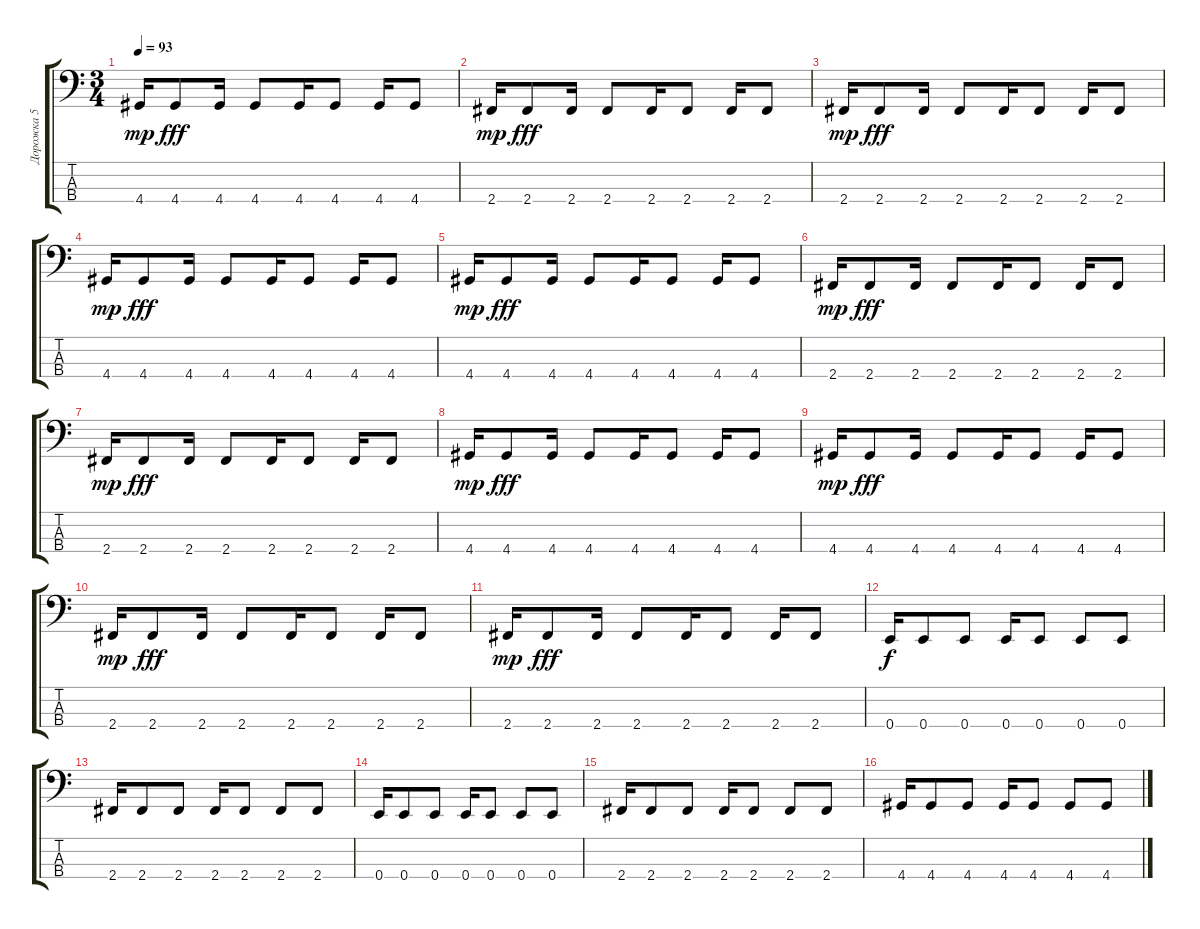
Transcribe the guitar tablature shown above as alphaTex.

\track ("Дорожка 5" "Дорожка 5") {instrument electricbassfinger}
\staff {score tabs}
\tuning (G2 D2 A1 E1) {hide}
\ts (3 4)
\tempo 93
\clef f4
\ks c
4.4.16{dy mp} 4.4.8{dy fff} 4.4.16 4.4.8 4.4.16 4.4.8 4.4.16 4.4.8 |
2.4.16{dy mp} 2.4.8{dy fff} 2.4.16 2.4.8 2.4.16 2.4.8 2.4.16 2.4.8 |
2.4.16{dy mp} 2.4.8{dy fff} 2.4.16 2.4.8 2.4.16 2.4.8 2.4.16 2.4.8 |
4.4.16{dy mp} 4.4.8{dy fff} 4.4.16 4.4.8 4.4.16 4.4.8 4.4.16 4.4.8 |
4.4.16{dy mp} 4.4.8{dy fff} 4.4.16 4.4.8 4.4.16 4.4.8 4.4.16 4.4.8 |
2.4.16{dy mp} 2.4.8{dy fff} 2.4.16 2.4.8 2.4.16 2.4.8 2.4.16 2.4.8 |
2.4.16{dy mp} 2.4.8{dy fff} 2.4.16 2.4.8 2.4.16 2.4.8 2.4.16 2.4.8 |
4.4.16{dy mp} 4.4.8{dy fff} 4.4.16 4.4.8 4.4.16 4.4.8 4.4.16 4.4.8 |
4.4.16{dy mp} 4.4.8{dy fff} 4.4.16 4.4.8 4.4.16 4.4.8 4.4.16 4.4.8 |
2.4.16{dy mp} 2.4.8{dy fff} 2.4.16 2.4.8 2.4.16 2.4.8 2.4.16 2.4.8 |
2.4.16{dy mp} 2.4.8{dy fff} 2.4.16 2.4.8 2.4.16 2.4.8 2.4.16 2.4.8 |
0.4.16{dy f} 0.4.8 0.4.8 0.4.16 0.4.8 0.4.8 0.4.8 |
2.4.16 2.4.8 2.4.8 2.4.16 2.4.8 2.4.8 2.4.8 |
0.4.16 0.4.8 0.4.8 0.4.16 0.4.8 0.4.8 0.4.8 |
2.4.16 2.4.8 2.4.8 2.4.16 2.4.8 2.4.8 2.4.8 |
4.4.16 4.4.8 4.4.8 4.4.16 4.4.8 4.4.8 4.4.8
